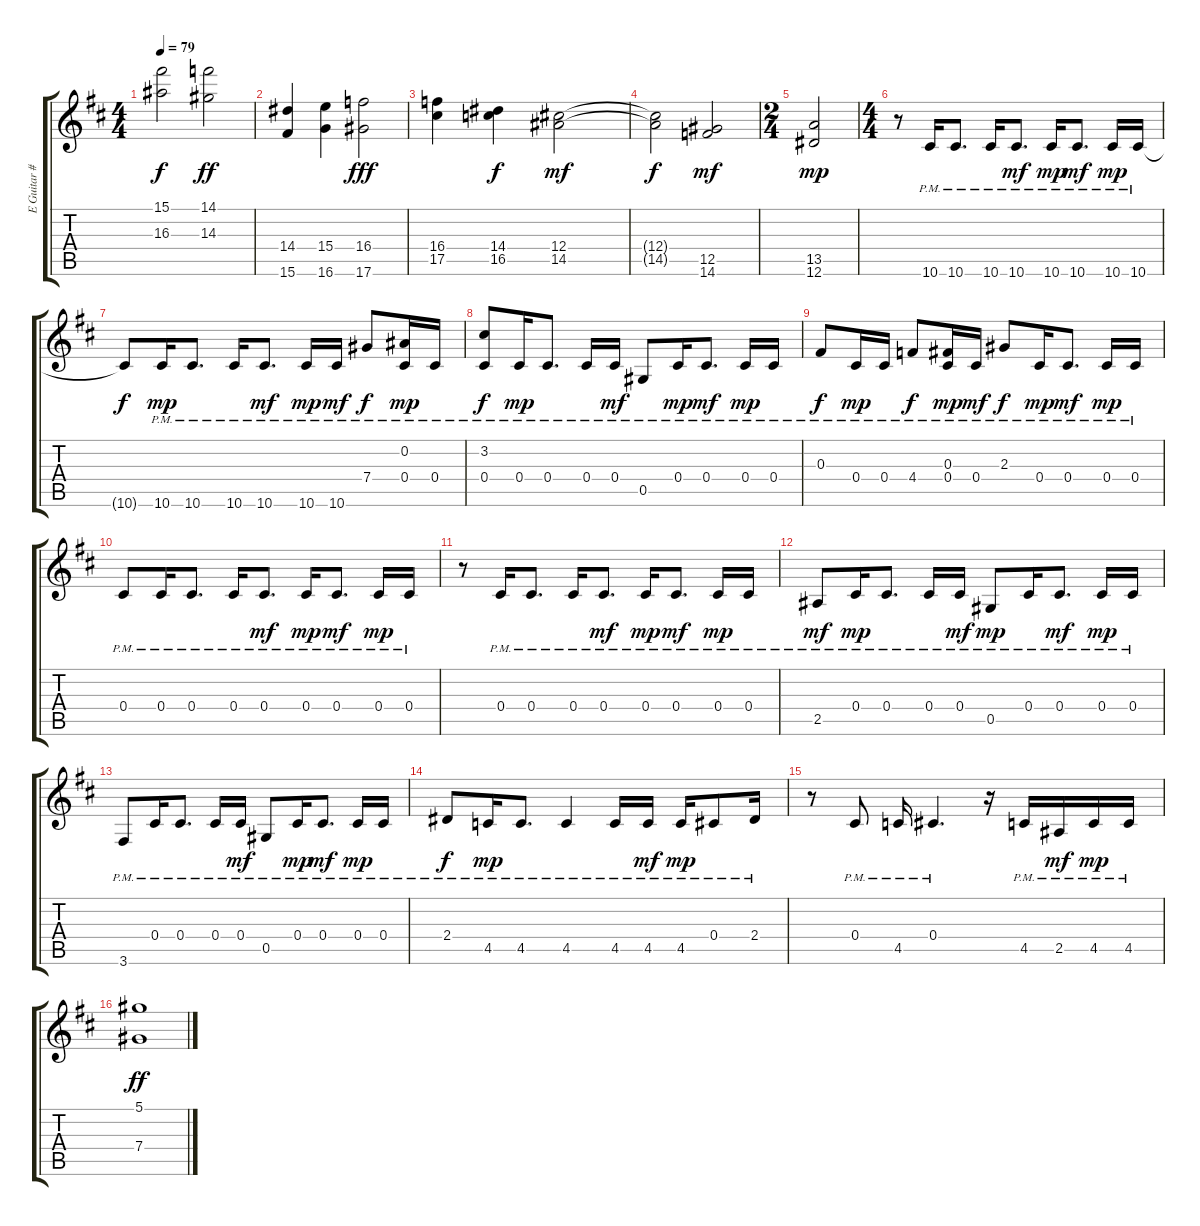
\track ("E Guitar #2" "E Guitar #") {instrument overdrivenguitar}
\staff {score tabs}
\tuning (Eb4 Bb3 Gb3 Db3 Ab2 Eb2) {hide}
\ts (4 4)
\tempo 79
\clef g2
\ks d
(15.1 16.3).2{dy f} (14.1 14.3).2{dy ff} |
(14.4 15.6).4 (15.4 16.6).4 (16.4 17.6).2{dy fff} |
(16.4 17.5).4 (14.4 16.5).4{dy f} (12.4 14.5).2{dy mf} |
(12.4{t} 14.5{t}).2{dy f} (12.5 14.6).2{dy mf} |
\ts (2 4)
(13.5 12.6).2{dy mp} |
\ts (4 4)
r.8 10.6{pm}.16 10.6{pm}.8{d} 10.6{pm}.16 10.6{pm}.8{d dy mf} 10.6{pm}.16{dy mp} 10.6{pm}.8{d dy mf} 10.6{pm}.16{dy mp} 10.6{pm}.16 |
10.6{t}.8{dy f} 10.6{pm}.16{dy mp} 10.6{pm}.8{d} 10.6{pm}.16 10.6{pm}.8{d dy mf} 10.6{pm}.16{dy mp} 10.6{pm}.16{dy mf} 7.4{pm}.8{dy f} (0.2{pm} 0.4{pm}).16{dy mp} 0.4{pm}.16 |
(3.2{pm} 0.4{pm}).8{dy f} 0.4{pm}.16{dy mp} 0.4{pm}.8{d} 0.4{pm}.16 0.4{pm}.16{dy mf} 0.5{pm}.8 0.4{pm}.16{dy mp} 0.4{pm}.8{d dy mf} 0.4{pm}.16{dy mp} 0.4{pm}.16 |
0.3{pm}.8{dy f} 0.4{pm}.16{dy mp} 0.4{pm}.16 4.4{pm}.8{dy f} (0.3{pm} 0.4{pm}).16{dy mp} 0.4{pm}.16{dy mf} 2.3{pm}.8{dy f} 0.4{pm}.16{dy mp} 0.4{pm}.8{d dy mf} 0.4{pm}.16{dy mp} 0.4{pm}.16 |
0.4{pm}.8 0.4{pm}.16 0.4{pm}.8{d} 0.4{pm}.16 0.4{pm}.8{d dy mf} 0.4{pm}.16{dy mp} 0.4{pm}.8{d dy mf} 0.4{pm}.16{dy mp} 0.4{pm}.16 |
r.8 0.4{pm}.16 0.4{pm}.8{d} 0.4{pm}.16 0.4{pm}.8{d dy mf} 0.4{pm}.16{dy mp} 0.4{pm}.8{d dy mf} 0.4{pm}.16{dy mp} 0.4{pm}.16 |
2.5{pm}.8{dy mf} 0.4{pm}.16{dy mp} 0.4{pm}.8{d} 0.4{pm}.16 0.4{pm}.16{dy mf} 0.5{pm}.8{dy mp} 0.4{pm}.16 0.4{pm}.8{d dy mf} 0.4{pm}.16{dy mp} 0.4{pm}.16 |
3.6{pm}.8 0.4{pm}.16 0.4{pm}.8{d} 0.4{pm}.16 0.4{pm}.16{dy mf} 0.5{pm}.8 0.4{pm}.16{dy mp} 0.4{pm}.8{d dy mf} 0.4{pm}.16{dy mp} 0.4{pm}.16 |
2.4{pm}.8{dy f} 4.5{pm}.16{dy mp} 4.5{pm}.8{d} 4.5{pm}.4 4.5{pm}.16 4.5{pm}.16{dy mf} 4.5{pm}.16{dy mp} 0.4{pm}.8 2.4{pm}.16 |
r.8 0.4{pm}.8 4.5{pm}.16 0.4{pm}.4{d} r.16 4.5{pm}.16 2.5{pm}.16{dy mf} 4.5{pm}.16{dy mp} 4.5{pm}.16 |
(5.1 7.4).1{dy ff}
